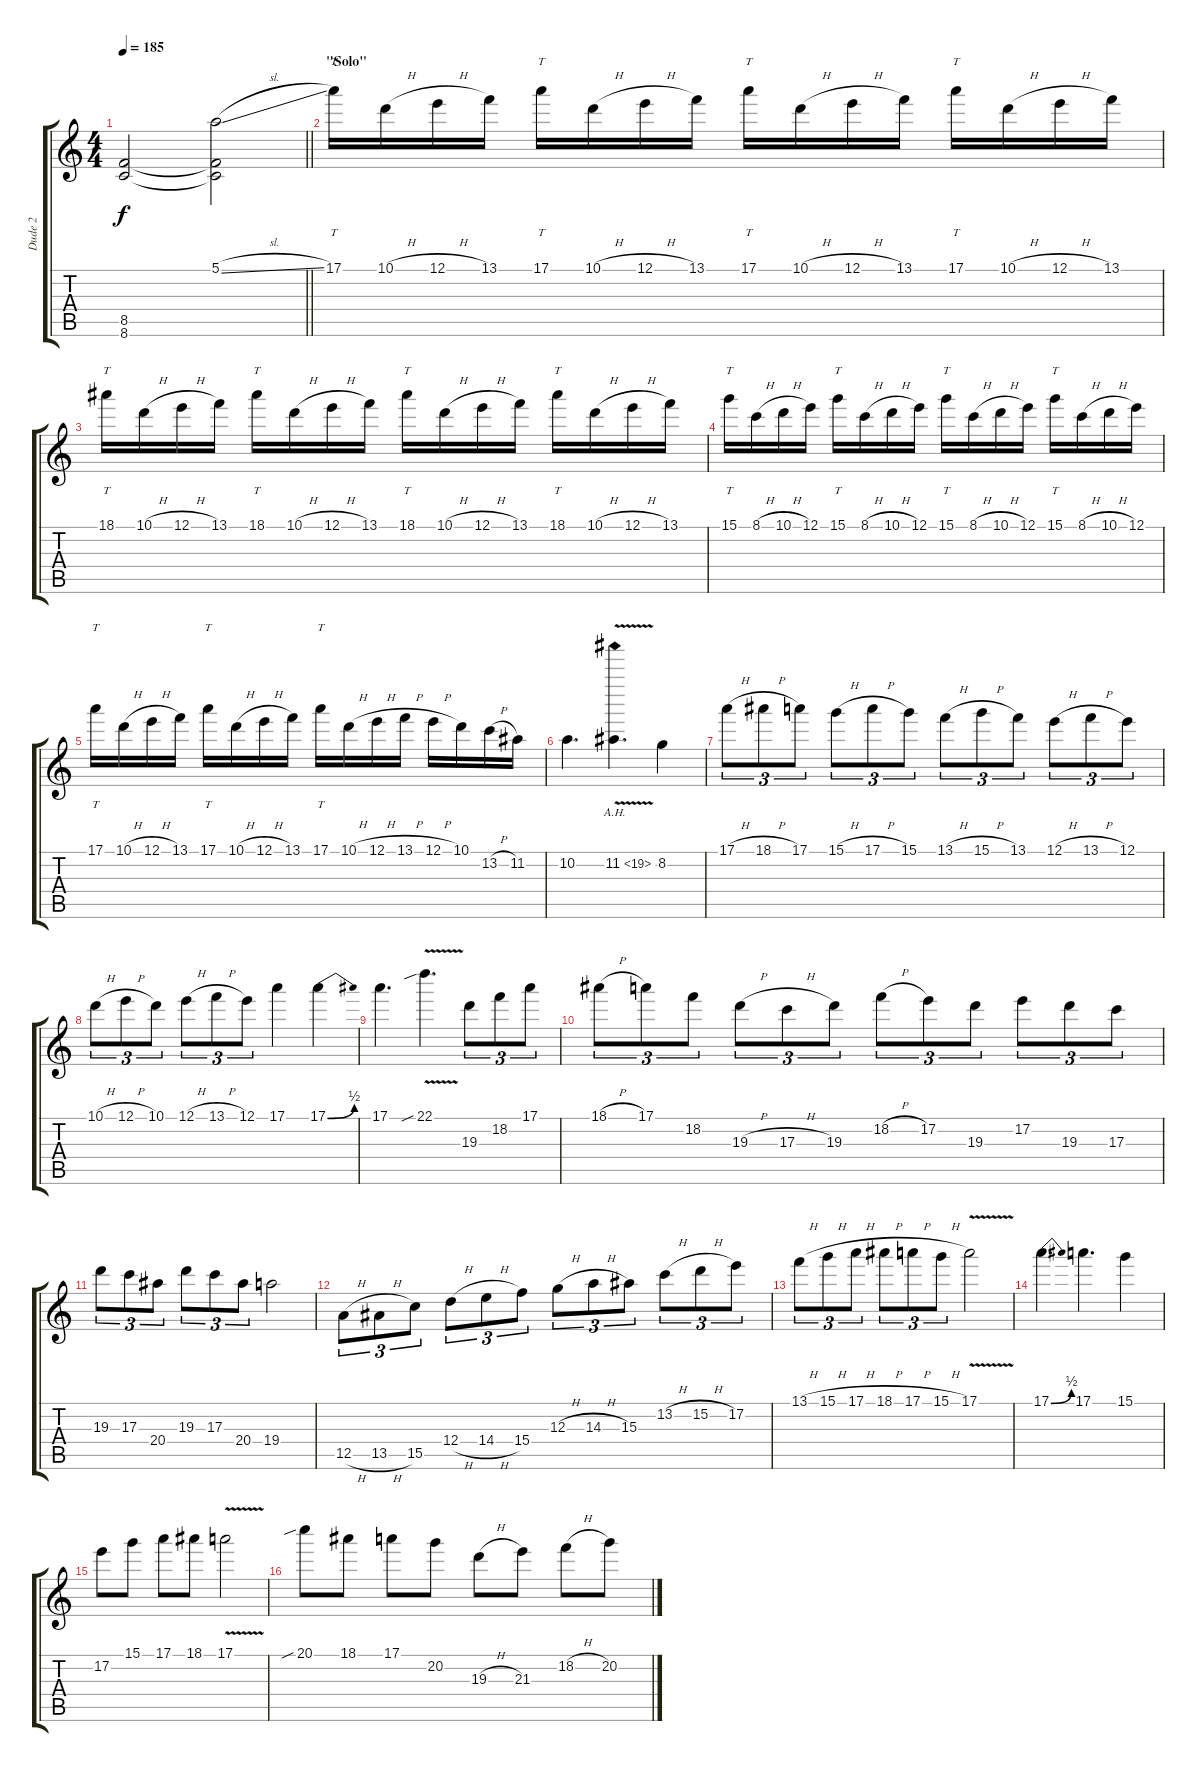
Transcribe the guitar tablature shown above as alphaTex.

\track ("Dude 2" "Dude 2") {instrument distortionguitar}
\staff {score tabs}
\tuning (E4 B3 G3 D3 A2 E2) {hide}
\ts (4 4)
\tempo 185
\clef g2
\barLineRight lightlight
\ks c
(8.5{t} 8.6{t}).2{dy f} (5.1{sl} 8.5{t} 8.6{t}).2 |
\section ("" "\"Solo\"")
17.1.16{tt} 10.1{h}.16 12.1{h}.16 13.1.16 17.1.16{tt} 10.1{h}.16 12.1{h}.16 13.1.16 17.1.16{tt} 10.1{h}.16 12.1{h}.16 13.1.16 17.1.16{tt} 10.1{h}.16 12.1{h}.16 13.1.16 |
18.1.16{tt} 10.1{h}.16 12.1{h}.16 13.1.16 18.1.16{tt} 10.1{h}.16 12.1{h}.16 13.1.16 18.1.16{tt} 10.1{h}.16 12.1{h}.16 13.1.16 18.1.16{tt} 10.1{h}.16 12.1{h}.16 13.1.16 |
15.1.16{tt} 8.1{h}.16 10.1{h}.16 12.1.16 15.1.16{tt} 8.1{h}.16 10.1{h}.16 12.1.16 15.1.16{tt} 8.1{h}.16 10.1{h}.16 12.1.16 15.1.16{tt} 8.1{h}.16 10.1{h}.16 12.1.16 |
17.1.16{tt} 10.1{h}.16 12.1{h}.16 13.1.16 17.1.16{tt} 10.1{h}.16 12.1{h}.16 13.1.16 17.1.16{tt} 10.1{h}.16 12.1{h}.16 13.1{h}.16 12.1{h}.16 10.1.16 13.2{h}.16 11.2.16 |
10.2.4{d} 11.2{ah 8 v}.4{d} 8.2.4 |
17.1{h}.8{tu (3 2)} 18.1{h}.8{tu (3 2)} 17.1.8{tu (3 2)} 15.1{h}.8{tu (3 2)} 17.1{h}.8{tu (3 2)} 15.1.8{tu (3 2)} 13.1{h}.8{tu (3 2)} 15.1{h}.8{tu (3 2)} 13.1.8{tu (3 2)} 12.1{h}.8{tu (3 2)} 13.1{h}.8{tu (3 2)} 12.1.8{tu (3 2)} |
10.1{h}.8{tu (3 2)} 12.1{h}.8{tu (3 2)} 10.1.8{tu (3 2)} 12.1{h}.8{tu (3 2)} 13.1{h}.8{tu (3 2)} 12.1.8{tu (3 2)} 17.1.4 17.1{be (bend 0 0 60 2)}.4 |
17.1.4{d} 22.1{v sib}.4{d} 19.3.8{tu (3 2)} 18.2.8{tu (3 2)} 17.1.8{tu (3 2)} |
18.1{h}.8{tu (3 2)} 17.1.8{tu (3 2)} 18.2.8{tu (3 2)} 19.3{h}.8{tu (3 2)} 17.3{h}.8{tu (3 2)} 19.3.8{tu (3 2)} 18.2{h}.8{tu (3 2)} 17.2.8{tu (3 2)} 19.3.8{tu (3 2)} 17.2.8{tu (3 2)} 19.3.8{tu (3 2)} 17.3.8{tu (3 2)} |
19.3.8{tu (3 2)} 17.3.8{tu (3 2)} 20.4.8{tu (3 2)} 19.3.8{tu (3 2)} 17.3.8{tu (3 2)} 20.4.8{tu (3 2)} 19.4.2 |
12.5{h}.8{tu (3 2)} 13.5{h}.8{tu (3 2)} 15.5.8{tu (3 2)} 12.4{h}.8{tu (3 2)} 14.4{h}.8{tu (3 2)} 15.4.8{tu (3 2)} 12.3{h}.8{tu (3 2)} 14.3{h}.8{tu (3 2)} 15.3.8{tu (3 2)} 13.2{h}.8{tu (3 2)} 15.2{h}.8{tu (3 2)} 17.2.8{tu (3 2)} |
13.1{h}.8{tu (3 2)} 15.1{h}.8{tu (3 2)} 17.1{h}.8{tu (3 2)} 18.1{h}.8{tu (3 2)} 17.1{h}.8{tu (3 2)} 15.1{h}.8{tu (3 2)} 17.1{v}.2 |
17.1{be (bend 0 0 60 2)}.4{d} 17.1.4{d} 15.1.4 |
17.2.8 15.1.8 17.1.8 18.1.8 17.1{v}.2 |
20.1{sib}.8 18.1.8 17.1.8 20.2.8 19.3{h}.8 21.3.8 18.2{h}.8 20.2.8
